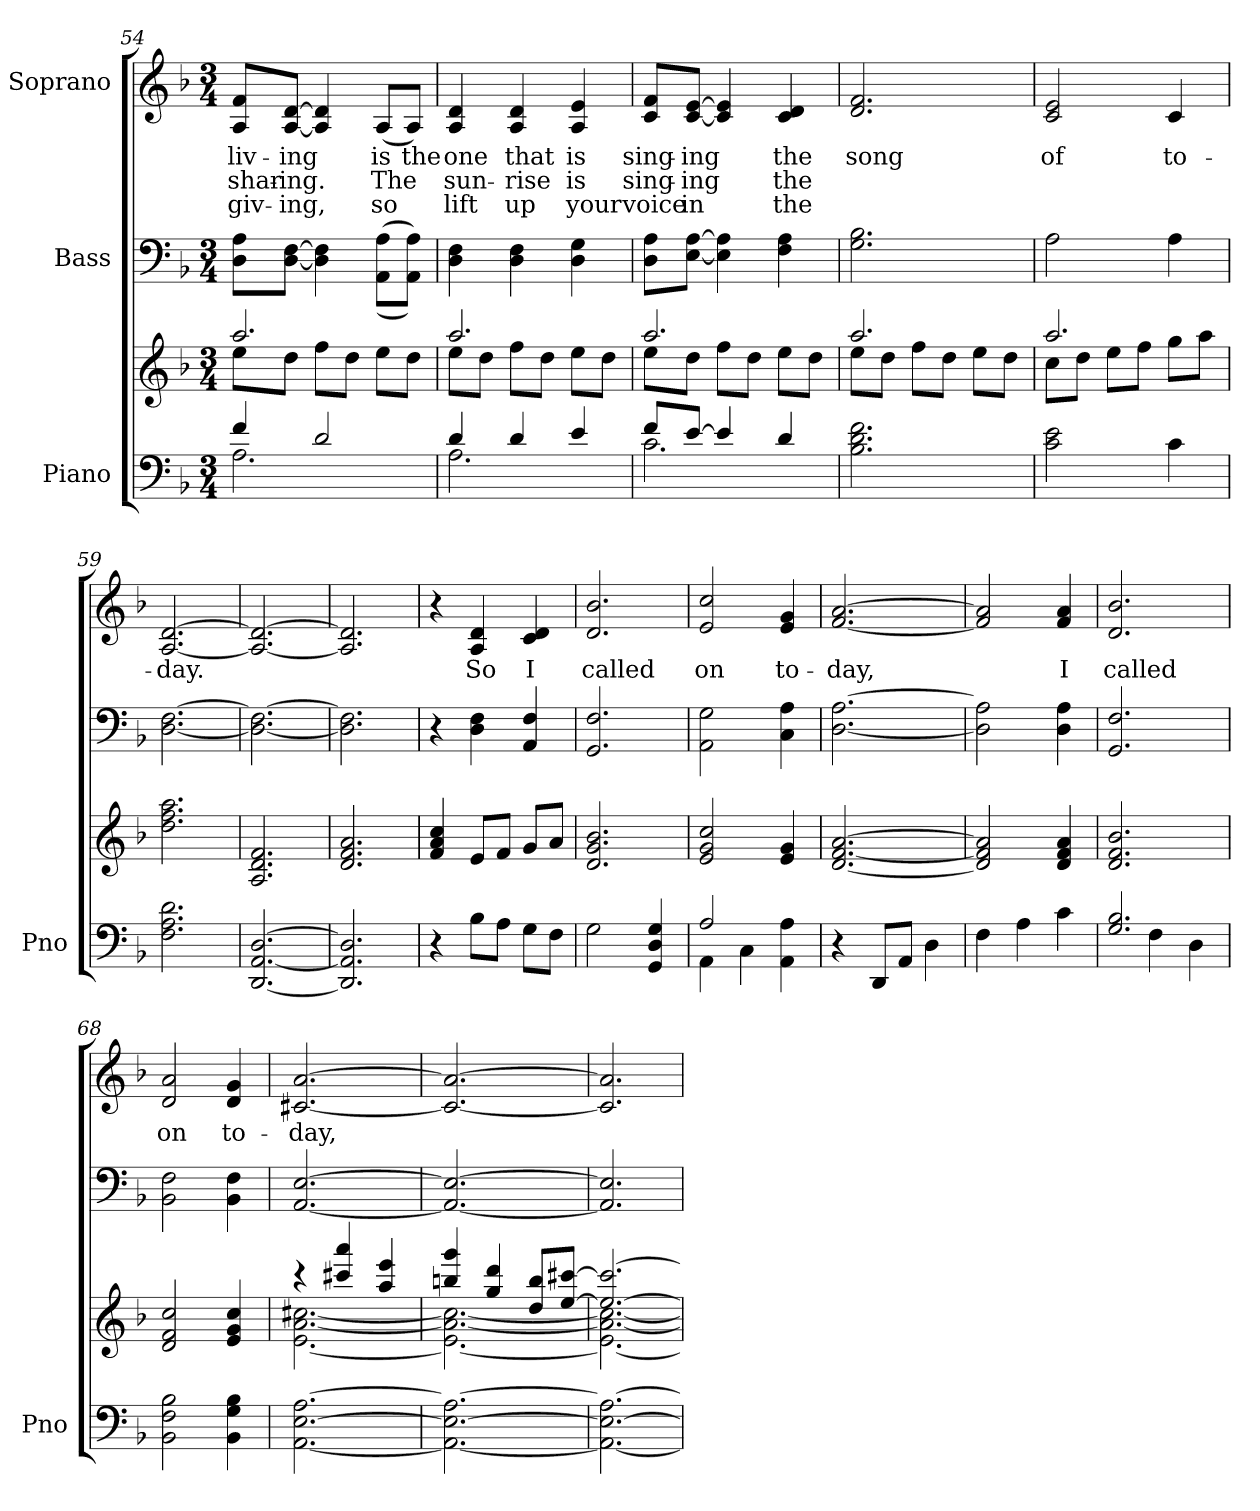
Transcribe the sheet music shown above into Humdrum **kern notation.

**kern	**kern	**kern	**kern	**text	**text	**text
*part3	*part3	*part2	*part1	*part1	*part1	*part1
*staff4	*staff3	*staff2	*staff1	*staff1	*staff1	*staff1
*I"Piano	*	*I"Bass	*I"Soprano	*	*	*
*I'Pno	*	*	*	*	*	*
*clefF4	*clefG2	*clefF4	*clefG2	*	*	*
*k[b-]	*k[b-]	*k[b-]	*k[b-]	*	*	*
*d:	*d:	*d:	*d:	*	*	*
*M3/4	*M3/4	*M3/4	*M3/4	*	*	*
=54	=54	=54	=54	=54	=54	=54
*^	*^	*	*	*	*	*
4f/	2.A\	2.aa/	8ee\L	8D\ 8A\L	8A/ 8f/L	liv-	shar-	-giv-
.	.	.	8dd\J	[<8D\ [>8F\J	[<8A/ [>8d/J	-ing	-ing.	-ing,
2d/	.	.	8ff\L	4D\] 4F\]	4A/] 4d/]	.	.	.
.	.	.	8dd\J	.	.	.	.	.
.	.	.	8ee\L	(>(<8AA\ 8A\L	(<8A/L	is	The	so
.	.	.	8dd\J	8AA\ 8A\J))	8A/J)	the	.	.
=55	=55	=55	=55	=55	=55	=55	=55	=55
4d/	2.A\	2.aa/	8ee\L	4D\ 4F\	4A/ 4d/	one	sun-	lift
.	.	.	8dd\J	.	.	.	.	.
4d/	.	.	8ff\L	4D\ 4F\	4A/ 4d/	that	-rise	up
.	.	.	8dd\J	.	.	.	.	.
4e/	.	.	8ee\L	4D\ 4G\	4A/ 4e/	is	is	your
.	.	.	8dd\J	.	.	.	.	.
=56	=56	=56	=56	=56	=56	=56	=56	=56
8f/L	2.c\	2.aa/	8ee\L	8D\ 8A\L	8c/ 8f/L	sing-	sing-	voice
[>8e/J	.	.	8dd\J	[<8E\ [>8A\J	[<8c/ [>8e/J	-ing	-ing	in
4e/]	.	.	8ff\L	4E\] 4A\]	4c/] 4e/]	.	.	.
.	.	.	8dd\J	.	.	.	.	.
4d/	.	.	8ee\L	4F\ 4A\	4c/ 4d/	the	the	the
.	.	.	8dd\J	.	.	.	.	.
*v	*v	*	*	*	*	*	*	*
=57	=57	=57	=57	=57	=57	=57	=57
2.B-\ 2.d\ 2.f\	2.aa/	8ee\L	2.G\ 2.B-\	2.d/ 2.f/	song	.	.
.	.	8dd\J	.	.	.	.	.
.	.	8ff\L	.	.	.	.	.
.	.	8dd\J	.	.	.	.	.
.	.	8ee\L	.	.	.	.	.
.	.	8dd\J	.	.	.	.	.
=58	=58	=58	=58	=58	=58	=58	=58
2c\ 2e\	2.aa/	8cc\L	2A\	2c/ 2e/	of	.	.
.	.	8dd\J	.	.	.	.	.
.	.	8ee\L	.	.	.	.	.
.	.	8ff\J	.	.	.	.	.
4c\	.	8gg\L	4A\	4c/	to-	.	.
.	.	8aa\J	.	.	.	.	.
*	*v	*v	*	*	*	*	*
=59	=59	=59	=59	=59	=59	=59
2.F\ 2.A\ 2.d\	2.dd\ 2.ff\ 2.aa\	[<2.D\ [>2.F\	[<2.A/ [>2.d/	-day.	.	.
=60	=60	=60	=60	=60	=60	=60
[2.DD/ [2.AA/ [2.D/	2.A/ 2.d/ 2.f/	2.D\_ 2.F\_	2.A/_ 2.d/_	.	.	.
=61	=61	=61	=61	=61	=61	=61
2.DD/] 2.AA/] 2.D/]	2.d/ 2.f/ 2.a/	2.D\] 2.F\]	2.A/] 2.d/]	.	.	.
=62	=62	=62	=62	=62	=62	=62
4r	4f/ 4a/ 4cc/	4r	4r	.	.	.
8B-\L	8e/L	4D\ 4F\	4A/ 4d/	So	.	.
8A\J	8f/J	.	.	.	.	.
8G\L	8g/L	4AA/ 4F/	4c/ 4d/	I	.	.
8F\J	8a/J	.	.	.	.	.
=63	=63	=63	=63	=63	=63	=63
2G\	2.d/ 2.g/ 2.b-/	2.GG/ 2.F/	2.d/ 2.b-/	called	.	.
4GG/ 4D/ 4G/	.	.	.	.	.	.
=64	=64	=64	=64	=64	=64	=64
*^	*	*	*	*	*	*
2A/	4AA\	2e/ 2g/ 2cc/	2AA\ 2G\	2e/ 2cc/	on	.	.
.	4C\	.	.	.	.	.	.
4AA\ 4A\	4ryy	4e/ 4g/	4C\ 4A\	4e/ 4g/	to-	.	.
*v	*v	*	*	*	*	*	*
=65	=65	=65	=65	=65	=65	=65
4r	[2.d/ [2.f/ [2.a/	[<2.D\ [>2.A\	[<2.f/ [>2.a/	-day,	.	.
8DD/L	.	.	.	.	.	.
8AA/J	.	.	.	.	.	.
4D\	.	.	.	.	.	.
=66	=66	=66	=66	=66	=66	=66
4F\	2d/] 2f/] 2a/]	2D\] 2A\]	2f/] 2a/]	.	.	.
4A\	.	.	.	.	.	.
4c\	4d/ 4f/ 4a/	4D\ 4A\	4f/ 4a/	I	.	.
=67	=67	=67	=67	=67	=67	=67
*^	*	*	*	*	*	*
2.G/ 2.B-/	4ryy	2.d/ 2.f/ 2.b-/	2.GG/ 2.F/	2.d/ 2.b-/	called	.	.
.	4F\	.	.	.	.	.	.
.	4D\	.	.	.	.	.	.
*v	*v	*	*	*	*	*	*
=68	=68	=68	=68	=68	=68	=68
2BB-\ 2F\ 2B-\	2d/ 2f/ 2cc/	2BB-\ 2F\	2d/ 2a/	on	.	.
4BB-\ 4G\ 4B-\	4e/ 4g/ 4cc/	4BB-\ 4F\	4d/ 4g/	to-	.	.
=69	=69	=69	=69	=69	=69	=69
*	*^	*	*	*	*	*
[2.AA\ [2.E\ [2.A\	4r	[<2.e\ [<2.a\ [<2.cc#X\	[<2.AA/ [>2.E/	[<2.c#X/ [>2.a/	-day,	.	.
.	4ccc#X/ 4aaa/	.	.	.	.	.	.
.	4aa/ 4eee/	.	.	.	.	.	.
=70	=70	=70	=70	=70	=70	=70	=70
2.AA\_ 2.E\_ 2.A\_	4bbn/ 4ggg/	2.e\_ 2.a\_ 2.cc#\_	2.AA/_ 2.E/_	2.c#/_ 2.a/_	.	.	.
.	4gg/ 4ddd/	.	.	.	.	.	.
.	8dd/ 8bb/L	.	.	.	.	.	.
.	[>8ee/ [>8ccc#X/J	.	.	.	.	.	.
=71	=71	=71	=71	=71	=71	=71	=71
2.AA\_ 2.E\_ 2.A\_	2.ee/_ 2.ccc#/_	2.e\_ 2.a\_ 2.cc#\_	2.AA/] 2.E/]	2.c#/] 2.a/]	.	.	.
*	*v	*v	*	*	*	*	*
=	=	=	=	=	=	=
*-	*-	*-	*-	*-	*-	*-
